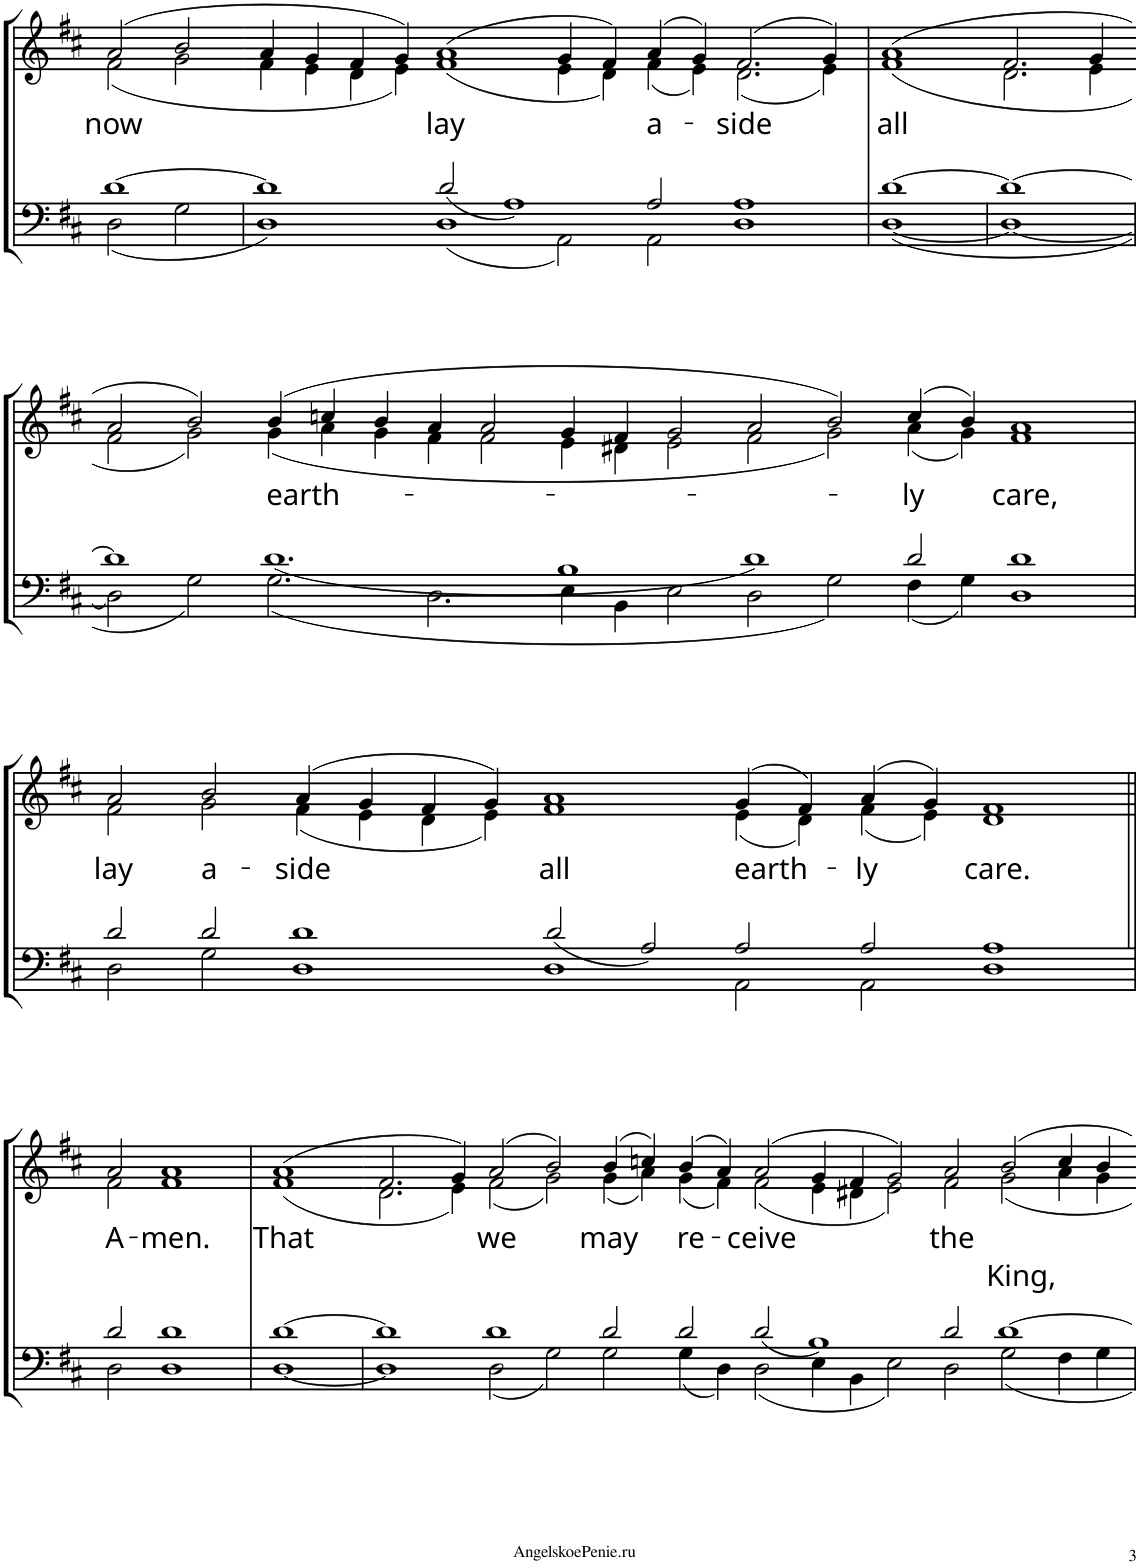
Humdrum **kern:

**kern	**kern	**text
*part1	*part1	*part1
*staff2	*staff1	*staff1
*I"Piano	*	*
*I'Pno.	*	*
!!LO:PB:g=z
*clefF4	*clefG2	*
*k[f#c#]	*k[f#c#]	*
*M63/4	*M63/4	*
=18	=18	=18
*^	*^	*
*	*^	*	*	*
!	!	!	!	!	!LO:LY:b
000ryy	[1d	2D\	(2a/	(2f#\	now
.	.	2G\	2b/	2g\	.
.	1ryy	1ryy	000ryy	000ryy	.
.	1ryy	1ryy	.	.	.
.	1ryy	1ryy	.	.	.
.	1ryy	1ryy	.	.	.
.	1ryy	1ryy	.	.	.
.	1ryy	1ryy	.	.	.
.	1ryy	1ryy	.	.	.
4%31ryy	1ryy	1ryy	.	.	.
.	1ryy	1ryy	00ryy	00ryy	.
.	1ryy	1ryy	.	.	.
.	1ryy	1ryy	.	.	.
.	4%15ryy	4%15ryy	.	.	.
.	.	.	0ryy	0ryy	.
.	.	.	2.ryy	2.ryy	.
=19-	=19-	=19-	=19-	=19-	=19-
000ryy	1d]	1D	4a/	4f#\	.
.	.	.	4g/	4e\	.
.	.	.	4f#/	4d\	.
.	.	.	4g/)	4e\)	.
!	!	!	!	!	!LO:LY:b
.	2d/	1D	(1a	(1f#	lay
.	1A	.	.	.	.
.	.	2AA\	4g/	4e\	.
.	.	.	4f#/)	4d\)	.
!	!	!	!	!	!LO:LY:b
.	2A/	2AA\	(4a/	(4f#\	a-
.	.	.	4g/)	4e\)	.
!	!	!	!	!	!LO:LY:b
.	1A	1D	(2.f#/	(2.d\	-side
.	.	.	4g/)	4e\)	.
.	1ryy	1ryy	000ryy	000ryy	.
.	1ryy	1ryy	.	.	.
.	1ryy	1ryy	.	.	.
.	1ryy	1ryy	.	.	.
4%31ryy	1ryy	1ryy	.	.	.
.	1ryy	1ryy	.	.	.
.	1ryy	1ryy	.	.	.
.	1ryy	1ryy	.	.	.
.	4%15ryy	4%15ryy	4%15ryy	4%15ryy	.
=20	=20	=20	=20	=20	=20
!	!	!	!	!	!LO:LY:b
000ryy	[1d	[1D	(1a	(1f#	all
.	1ryy	1ryy	000ryy	000ryy	.
.	1ryy	1ryy	.	.	.
.	1ryy	1ryy	.	.	.
.	1ryy	1ryy	.	.	.
.	1ryy	1ryy	.	.	.
.	1ryy	1ryy	.	.	.
.	1ryy	1ryy	.	.	.
4%31ryy	1ryy	1ryy	.	.	.
.	1ryy	1ryy	00ryy	00ryy	.
.	1ryy	1ryy	.	.	.
.	1ryy	1ryy	.	.	.
.	4%15ryy	4%15ryy	.	.	.
.	.	.	0ryy	0ryy	.
.	.	.	2.ryy	2.ryy	.
=21-	=21-	=21-	=21-	=21-	=21-
000ryy	1d_	1D_	2.f#/	2.d\	.
.	.	.	4g/	4e\	.
.	1ryy	1ryy	000ryy	000ryy	.
.	1ryy	1ryy	.	.	.
.	1ryy	1ryy	.	.	.
.	1ryy	1ryy	.	.	.
.	1ryy	1ryy	.	.	.
.	1ryy	1ryy	.	.	.
.	1ryy	1ryy	.	.	.
4%31ryy	1ryy	1ryy	.	.	.
.	1ryy	1ryy	00ryy	00ryy	.
.	1ryy	1ryy	.	.	.
.	1ryy	1ryy	.	.	.
.	4%15ryy	4%15ryy	.	.	.
.	.	.	0ryy	0ryy	.
.	.	.	2.ryy	2.ryy	.
!!LO:LB:g=z	!!
=22-	=22-	=22-	=22-	=22-	=22-
000ryy	1d]	2D\]	2a/	2f#\	.
.	.	2G\	2b/)	2g\)	.
!	!	!	!	!	!LO:LY:b
.	1.d	2.G\	(4b/	(4g\	earth-
.	.	.	4ccn/	4a\	.
.	.	.	4b/	4g\	.
.	.	2.D\	4a/	4f#\	.
.	.	.	2a/	2f#\	.
.	1B	4E\	4g/	4e\	.
.	.	4BB\	4f#/	4d#X\	.
.	.	2E\	2g/	2e\	.
.	1d	2D\	2a/	2f#\	.
.	.	2G\	2b/)	2g\)	.
!	!	!	!	!	!LO:LY:b
.	2d/	4F#\	(4cc/	(4a\	-ly
.	.	4G\	4b/)	4g\)	.
!	!	!	!	!	!LO:LY:b
.	1d	1D	1a	1f#	care,
.	1ryy	1ryy	000ryy	000ryy	.
.	1ryy	1ryy	.	.	.
4%31ryy	1ryy	1ryy	.	.	.
.	1ryy	1ryy	.	.	.
.	1ryy	1ryy	.	.	.
.	1ryy	1ryy	.	.	.
.	4%15ryy	4%15ryy	.	.	.
.	.	.	1..ryy	1..ryy	.
!!LO:LB:g=z	!!
=23	=23	=23	=23	=23	=23
!	!	!	!	!	!LO:LY:b
000ryy	2d/	2D\	2a/	2f#\	lay
!	!	!	!	!	!LO:LY:b
.	2d/	2G\	2b/	2g\	a-
!	!	!	!	!	!LO:LY:b
.	1d	1D	(4a/	(4f#\	-side
.	.	.	4g/	4e\	.
.	.	.	4f#/	4d\	.
.	.	.	4g/)	4e\)	.
!	!	!	!	!	!LO:LY:b
.	2d/	1D	1a	1f#	all
.	2A/	.	.	.	.
!	!	!	!	!	!LO:LY:b
.	2A/	2AA\	(4g/	(4e\	earth-
.	.	.	4f#/)	4d\)	.
!	!	!	!	!	!LO:LY:b
.	2A/	2AA\	(4a/	(4f#\	-ly
.	.	.	4g/)	4e\)	.
!	!	!	!	!	!LO:LY:b
.	1A	1D	1f#	1d	care.
.	1ryy	1ryy	000ryy	000ryy	.
.	1ryy	1ryy	.	.	.
.	1ryy	1ryy	.	.	.
4%31ryy	1ryy	1ryy	.	.	.
.	1ryy	1ryy	.	.	.
.	1ryy	1ryy	.	.	.
.	1ryy	1ryy	.	.	.
.	4%15ryy	4%15ryy	.	.	.
.	.	.	0ryy	0ryy	.
.	.	.	2.ryy	2.ryy	.
!!LO:LB:g=z	!!
=24||	=24||	=24||	=24||	=24||	=24||
!	!	!	!	!	!LO:LY:b
000ryy	2d/	2D\	2a/	2f#\	A-
!	!	!	!	!	!LO:LY:b
.	1d	1D	1a	1f#	-men.
.	1ryy	1ryy	000ryy	000ryy	.
.	1ryy	1ryy	.	.	.
.	1ryy	1ryy	.	.	.
.	1ryy	1ryy	.	.	.
.	1ryy	1ryy	.	.	.
.	1ryy	1ryy	.	.	.
.	1ryy	1ryy	.	.	.
4%31ryy	.	.	.	.	.
.	1ryy	1ryy	.	.	.
.	1ryy	1ryy	00ryy	00ryy	.
.	1ryy	1ryy	.	.	.
.	1ryy	1ryy	.	.	.
.	1ryy	1ryy	.	.	.
.	1ryy	1ryy	0ryy	0ryy	.
.	1ryy	1ryy	.	.	.
.	4ryy	4ryy	4ryy	4ryy	.
=25	=25	=25	=25	=25	=25
!	!	!	!	!	!LO:LY:b
000ryy	[1d	[1D	(1a	(1f#	That
.	1ryy	1ryy	000ryy	000ryy	.
.	1ryy	1ryy	.	.	.
.	1ryy	1ryy	.	.	.
.	1ryy	1ryy	.	.	.
.	1ryy	1ryy	.	.	.
.	1ryy	1ryy	.	.	.
.	1ryy	1ryy	.	.	.
4%31ryy	1ryy	1ryy	.	.	.
.	1ryy	1ryy	00ryy	00ryy	.
.	1ryy	1ryy	.	.	.
.	1ryy	1ryy	.	.	.
.	4%15ryy	4%15ryy	.	.	.
.	.	.	0ryy	0ryy	.
.	.	.	2.ryy	2.ryy	.
=26-	=26-	=26-	=26-	=26-	=26-
000ryy	1d]	1D]	2.f#/	2.d\	.
.	.	.	4g/)	4e\)	.
!	!	!	!	!	!LO:LY:b
.	1d	2D\	(2a/	(2f#\	we
.	.	2G\	2b/)	2g\)	.
!	!	!	!	!	!LO:LY:b
.	2d/	2G\	(4b/	(4g\	may
.	.	.	4ccn/)	4a\)	.
!	!	!	!	!	!LO:LY:b
.	2d/	4G\	(4b/	(4g\	re-
.	.	4D\	4a/)	4f#\)	.
!	!	!	!	!	!LO:LY:b
.	2d/	2D\	(2a/	(2f#\	-ceive
.	1B	4E\	4g/	4e\	.
.	.	4BB\	4f#/	4d#X\	.
.	.	2E\	2g/)	2e\)	.
!	!	!	!	!	!LO:LY:b
.	2d/	2D\	2a/	2f#\	the
!	!	!	!	!	!LO:LY:b
.	[1d	2G\	2b/	2g\	King,
.	.	4F#\	4cc/	4a\	.
.	.	4G\	4b/	4g\	.
.	1ryy	1ryy	000ryy	000ryy	.
.	1ryy	1ryy	.	.	.
4%31ryy	1ryy	1ryy	.	.	.
.	1ryy	1ryy	.	.	.
.	1ryy	1ryy	.	.	.
.	1ryy	1ryy	.	.	.
.	4%15ryy	4%15ryy	.	.	.
.	.	.	1..ryy	1..ryy	.
*v	*v	*v	*	*	*
*	*v	*v	*
=-	=-	=-
*-	*-	*-
